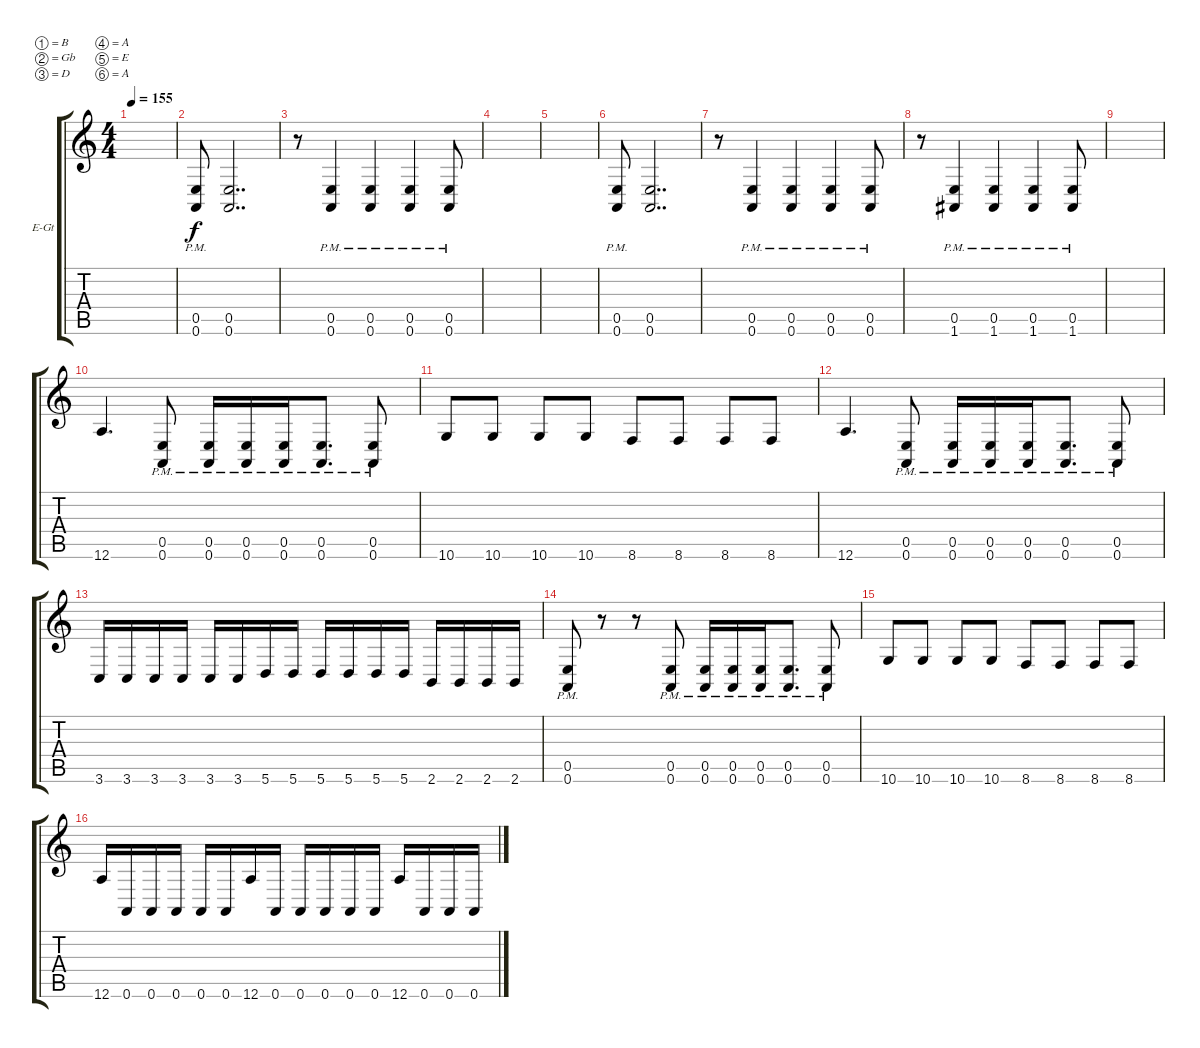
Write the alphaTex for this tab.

\defaultSystemsLayout 4
\bracketExtendMode groupsimilarinstruments
\firstSystemTrackNameOrientation horizontal
\otherSystemsTrackNameOrientation horizontal
\track ("Eaven Dall - Left" "E-Gt") {instrument distortionguitar}
\staff {score tabs}
\tuning (B3 Gb3 D3 A2 E2 A1)
\ts (4 4)
\tempo 155
\clef g2
\ks c
|
(0.6{pm} 0.5{pm}).8 (0.6 0.5).2{dd} |
r.8 (0.6{pm} 0.5{pm}).4 (0.6{pm} 0.5{pm}).4 (0.6{pm} 0.5{pm}).4 (0.6{pm} 0.5{pm}).8 |
|
|
(0.6{pm} 0.5{pm}).8 (0.6 0.5).2{dd} |
r.8 (0.6{pm} 0.5{pm}).4 (0.6{pm} 0.5{pm}).4 (0.6{pm} 0.5{pm}).4 (0.5{pm} 0.6{pm}).8 |
r.8 (1.6{pm} 0.5{pm}).4 (1.6{pm} 0.5{pm}).4 (1.6{pm} 0.5{pm}).4 (1.6{pm} 0.5{pm}).8 |
|
12.6.4{d} (0.6{pm} 0.5{pm}).8 (0.6{pm} 0.5{pm}).16 (0.6{pm} 0.5{pm}).16 (0.6{pm} 0.5{pm}).16 (0.6{pm} 0.5{pm}).8{d} (0.6{pm} 0.5{pm}).8 |
10.6.8 10.6.8 10.6.8 10.6.8 8.6.8 8.6.8 8.6.8 8.6.8 |
12.6.4{d} (0.6{pm} 0.5{pm}).8 (0.6{pm} 0.5{pm}).16 (0.6{pm} 0.5{pm}).16 (0.6{pm} 0.5{pm}).16 (0.6{pm} 0.5{pm}).8{d} (0.6{pm} 0.5{pm}).8 |
3.6.16 3.6.16 3.6.16 3.6.16 3.6.16 3.6.16 5.6.16 5.6.16 5.6.16 5.6.16 5.6.16 5.6.16 2.6.16 2.6.16 2.6.16 2.6.16 |
(0.6{pm} 0.5{pm}).8 r.8 r.8 (0.6{pm} 0.5{pm}).8 (0.5{pm} 0.6{pm}).16 (0.5{pm} 0.6{pm}).16 (0.5{pm} 0.6{pm}).16 (0.6{pm} 0.5{pm}).8{d} (0.5{pm} 0.6{pm}).8 |
10.6.8 10.6.8 10.6.8 10.6.8 8.6.8 8.6.8 8.6.8 8.6.8 |
12.6.16 0.6.16 0.6.16 0.6.16 0.6.16 0.6.16 12.6.16 0.6.16 0.6.16 0.6.16 0.6.16 0.6.16 12.6.16 0.6.16 0.6.16 0.6.16
